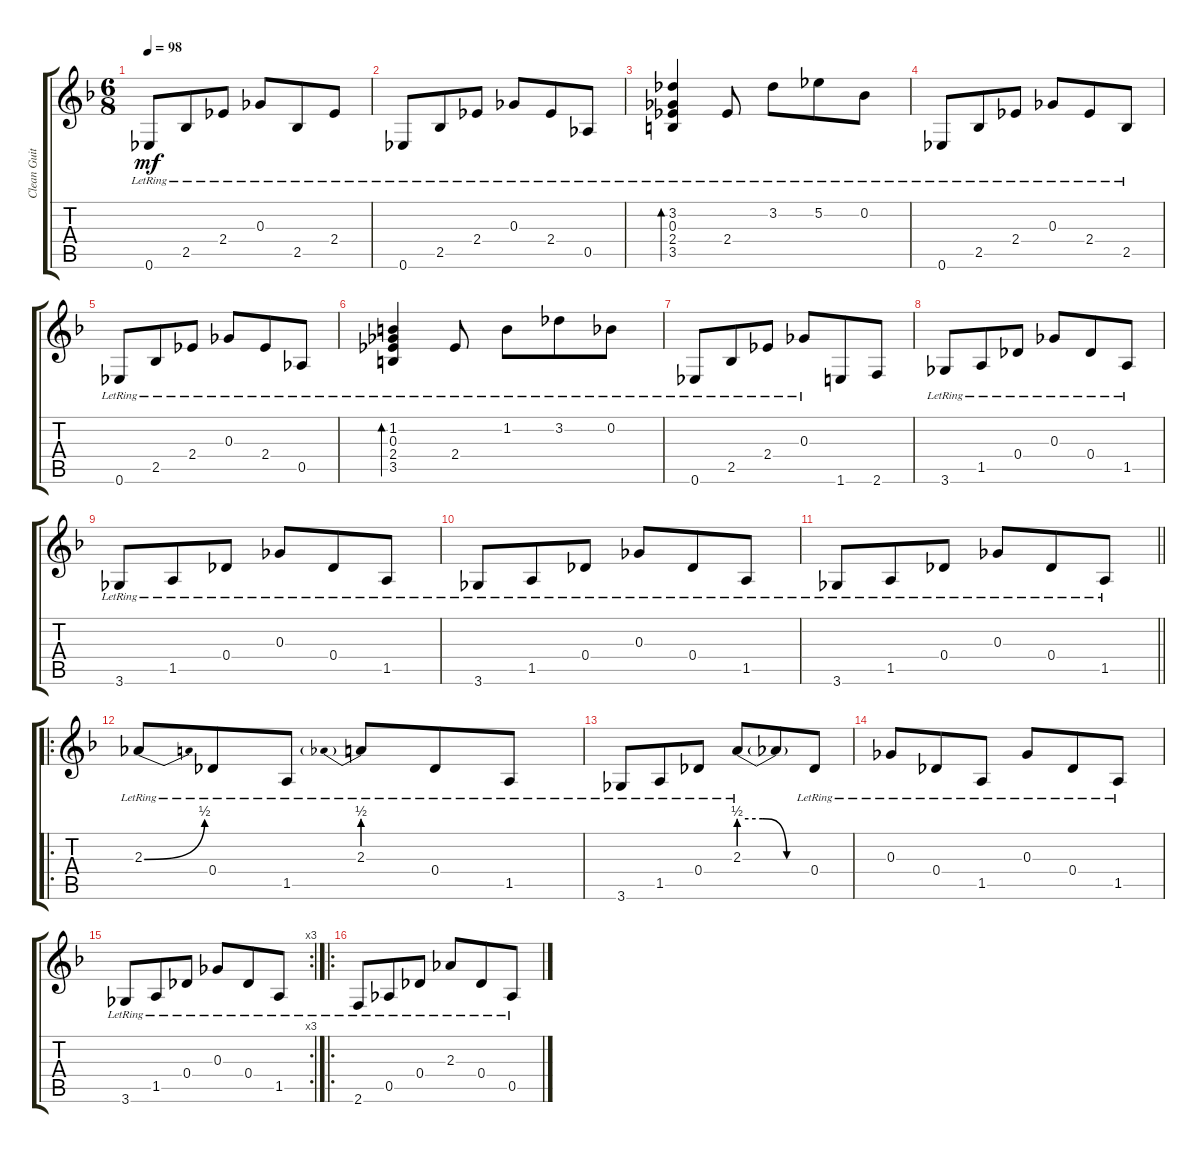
\track ("Clean Guitar" "Clean Guit") {instrument electricguitarclean}
\staff {score tabs}
\tuning (Eb4 Bb3 Gb3 Db3 Ab2 Eb2) {hide}
\ts (6 8)
\tempo 98
\clef g2
\ks f
0.6{lr}.8{dy mf} 2.5{lr}.8 2.4{lr}.8 0.3{lr}.8 2.5{lr}.8 2.4{lr}.8 |
0.6{lr}.8 2.5{lr}.8 2.4{lr}.8 0.3{lr}.8 2.4{lr}.8 0.5{lr}.8 |
(3.2{lr} 0.3{lr} 2.4{lr} 3.5{lr}).4{bd 30} 2.4{lr}.8 3.2{lr}.8 5.2{lr}.8 0.2{lr}.8 |
0.6{lr}.8 2.5{lr}.8 2.4{lr}.8 0.3{lr}.8 2.4{lr}.8 2.5{lr}.8 |
0.6{lr}.8 2.5{lr}.8 2.4{lr}.8 0.3{lr}.8 2.4{lr}.8 0.5{lr}.8 |
(1.2{lr} 0.3{lr} 2.4{lr} 3.5{lr}).4{bd 30} 2.4{lr}.8 1.2{lr}.8 3.2{lr}.8 0.2{lr}.8 |
0.6{lr}.8 2.5{lr}.8 2.4{lr}.8 0.3{lr}.8 1.6.8 2.6.8 |
3.6{lr}.8 1.5{lr}.8 0.4{lr}.8 0.3{lr}.8 0.4{lr}.8 1.5{lr}.8 |
3.6{lr}.8 1.5{lr}.8 0.4{lr}.8 0.3{lr}.8 0.4{lr}.8 1.5{lr}.8 |
3.6{lr}.8 1.5{lr}.8 0.4{lr}.8 0.3{lr}.8 0.4{lr}.8 1.5{lr}.8 |
\barLineRight lightlight
3.6{lr}.8 1.5{lr}.8 0.4{lr}.8 0.3{lr}.8 0.4{lr}.8 1.5{lr}.8 |
\ro
2.3{be (bend 0 0 60 2) lr}.8 0.4{lr}.8 1.5{lr}.8 2.3{be (prebend 0 2 60 2) lr}.8 0.4{lr}.8 1.5{lr}.8 |
3.6{lr}.8 1.5{lr}.8 0.4{lr}.8 2.3{be (custom 0 2 20 2 40 0 60 0) lr}.8 2.3{t}.8 0.4{lr}.8 |
0.3{lr}.8 0.4{lr}.8 1.5{lr}.8 0.3{lr}.8 0.4{lr}.8 1.5{lr}.8 |
\rc 3
3.6{lr}.8 1.5{lr}.8 0.4{lr}.8 0.3{lr}.8 0.4{lr}.8 1.5{lr}.8 |
\ro
2.6{lr}.8 0.5{lr}.8 0.4{lr}.8 2.3{lr}.8 0.4{lr}.8 0.5{lr}.8
